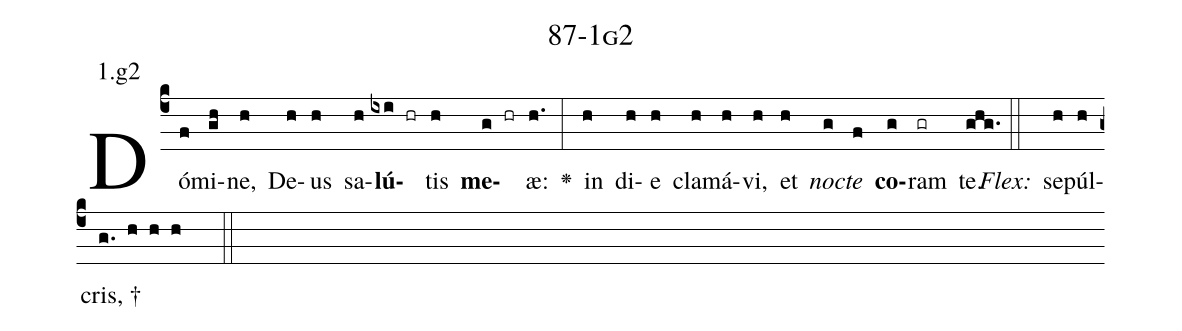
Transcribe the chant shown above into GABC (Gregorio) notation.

name: 87-1g2;
annotation: 1.g2;
%%
(c4)Dó(f)mi(gh)ne,(h) De(h)us(h) sa(h)<b>lú</b>(ixi hr)tis(h) <b>me</b>(g hr)æ:(h.) <v>\greheightstar</v>(:) in(h) di(h)e(h) cla(h)má(h)vi,(h) et(h) <i>noc</i>(g)<i>te</i>(f) <b>co</b>(g)ram(gr) te.(ghg.) (::)
<i>Flex:</i>()  se(h)púl(h)cris, †(g. h h h  ::)

%E(h) u(h) o(g) u(f) a(g) e.(ghg.) (::)
